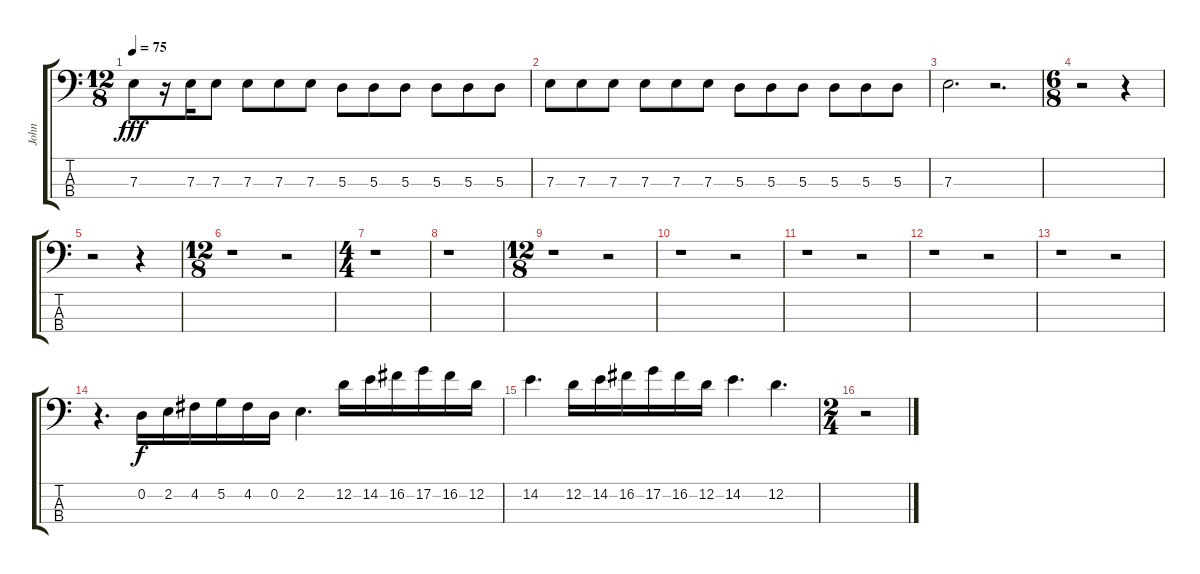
\track ("John" "John") {instrument electricbasspick}
\staff {score tabs}
\tuning (G2 D2 A1 E1) {hide}
\ts (12 8)
\tempo 75
\clef f4
\ks c
7.3.8{dy fff} r.16 7.3.16 7.3.8 7.3.8 7.3.8 7.3.8 5.3.8 5.3.8 5.3.8 5.3.8 5.3.8 5.3.8 |
7.3.8 7.3.8 7.3.8 7.3.8 7.3.8 7.3.8 5.3.8 5.3.8 5.3.8 5.3.8 5.3.8 5.3.8 |
7.3.2{d} r.2{d} |
\ts (6 8)
r.2 r.4 |
r.2 r.4 |
\ts (12 8)
r.1 r.2 |
\ts (4 4)
r.1 |
r.1 |
\ts (12 8)
r.1 r.2 |
r.1 r.2 |
r.1 r.2 |
r.1 r.2 |
r.1 r.2 |
r.4{d} 0.2.16{dy f} 2.2.16 4.2.16 5.2.16 4.2.16 0.2.16 2.2.4{d} 12.2.16 14.2.16 16.2.16 17.2.16 16.2.16 12.2.16 |
14.2.4{d} 12.2.16 14.2.16 16.2.16 17.2.16 16.2.16 12.2.16 14.2.4{d} 12.2.4{d} |
\ts (2 4)
r.2
